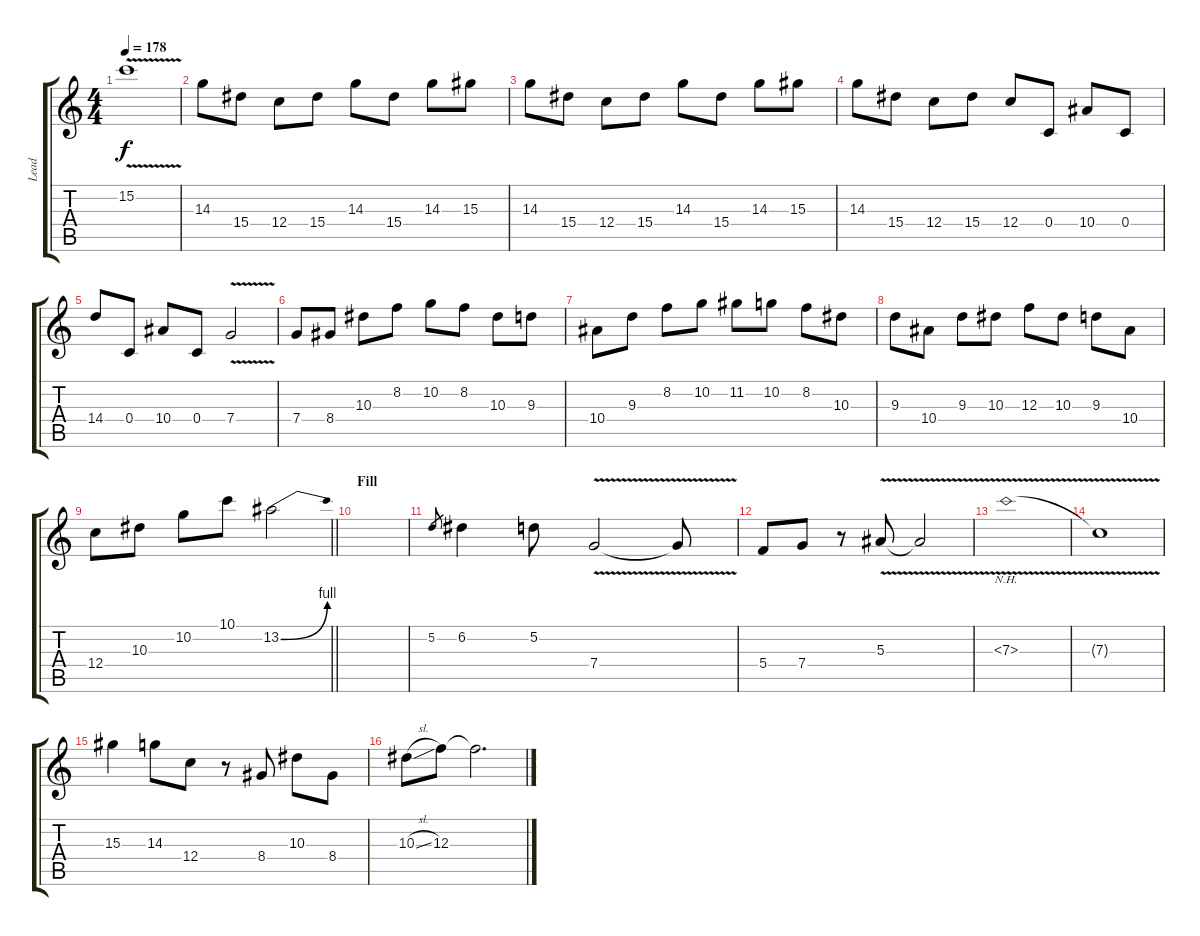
\track ("Lead" "Lead") {instrument overdrivenguitar}
\staff {score tabs}
\tuning (D4 A3 F3 C3 G2 D2) {hide}
\ts (4 4)
\tempo 178
\clef g2
\ks c
15.2{v t}.1{dy f} |
14.3.8 15.4.8 12.4.8 15.4.8 14.3.8 15.4.8 14.3.8 15.3.8 |
14.3.8 15.4.8 12.4.8 15.4.8 14.3.8 15.4.8 14.3.8 15.3.8 |
14.3.8 15.4.8 12.4.8 15.4.8 12.4.8 0.4.8 10.4.8 0.4.8 |
14.4.8 0.4.8 10.4.8 0.4.8 7.4{v}.2 |
7.4.8 8.4.8 10.3.8 8.2.8 10.2.8 8.2.8 10.3.8 9.3.8 |
10.4.8 9.3.8 8.2.8 10.2.8 11.2.8 10.2.8 8.2.8 10.3.8 |
9.3.8 10.4.8 9.3.8 10.3.8 12.3.8 10.3.8 9.3.8 10.4.8 |
\barLineRight lightlight
12.4.8 10.3.8 10.2.8 10.1.8 13.2{be (bend 0 0 60 4)}.2 |
\section ("" "Fill")
|
5.2.8{gr} 6.2.4 5.2.8 7.4{v}.2 7.4{t}.8 |
5.4.8 7.4.8 r.8 5.3{v}.8 5.3{v t}.2 |
7.3{nh v}.1 |
7.3{t}.1 |
15.3.4 14.3.8 12.4.8 r.8 8.4.8 10.3.8 8.4.8 |
10.3{sl}.8 12.3.8 12.3{t}.2{d}
